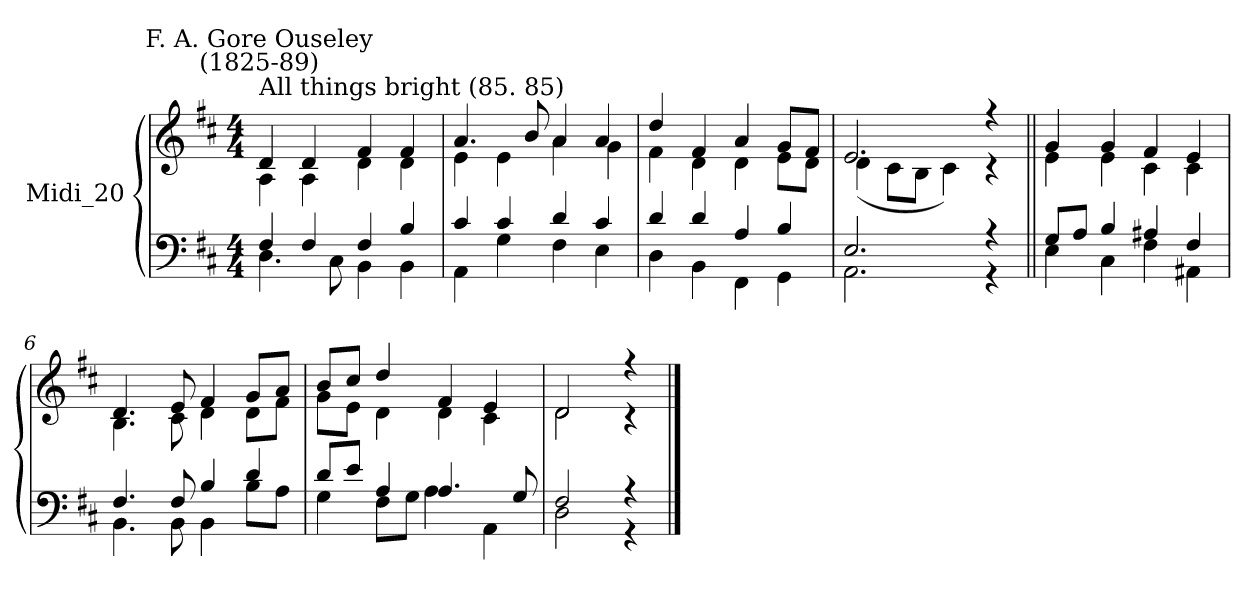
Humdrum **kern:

**kern	**kern
*part2	*part1
*staff2	*staff1
*I"Midi_20	*I"Midi_20
*clefF4	*clefG2
*k[f#c#]	*k[f#c#]
*D:	*D:
*M4/4	*M4/4
=1	=1
*^	*^
!	!	!LO:TX:a:t=All things bright (85. 85)	!
!	!	!LO:TX:a:cj:t=F. A. Gore Ouseley\n(1825-89)	!
4F#/	4.D\	4d/	4A\
4F#/	.	4d/	4A\
.	8C#\	.	.
4F#/	4BB\	4f#/	4d\
4B/	4BB\	4f#/	4d\
=2	=2	=2	=2
4c#/	4AA\	4.a/	4e\
4c#/	4G\	.	4e\
.	.	8b/	.
4d/	4F#\	4a/	4a\
4c#/	4E\	4a/	4g\
=3	=3	=3	=3
4d/	4D\	4dd/	4f#\
4d/	4BB\	4f#/	4d\
4A/	4FF#\	4a/	4d\
4B/	4GG\	8g/L	8e\L
.	.	8f#/J	8d\J
=4	=4	=4	=4
2.E/	2.AA\	2.e/	(<4d\
.	.	.	8c#\L
.	.	.	8B\J
.	.	.	4c#\)
4r	4r	4r	4r
=5||	=5||	=5||	=5||
8G/L	4E\	4g/	4e\
8A/J	.	.	.
4B/	4C#\	4g/	4e\
4A#X/	4F#\	4f#/	4c#\
4F#/	4AA#X\	4e/	4c#\
=6	=6	=6	=6
4.F#/	4.BB\	4.d/	4.B\
8F#/	8BB\	8e/	8c#\
4B/	4BB\	4f#/	4d\
4d/	8B\L	8g/L	8d\L
.	8A\J	8a/J	8f#\J
=7	=7	=7	=7
8d/L	4G\	8b/L	8g\L
8e/J	.	8cc#/J	8e\J
4A/	8F#\L	4dd/	4d\
.	8G\J	.	.
4.A/	4A\	4f#/	4d\
.	4AA\	4e/	4c#\
8G/	.	.	.
=8	=8	=8	=8
2F#/	2D\	2d/	2d\
4r	4r	4r	4r
*v	*v	*	*
*	*v	*v
==	==
*-	*-
